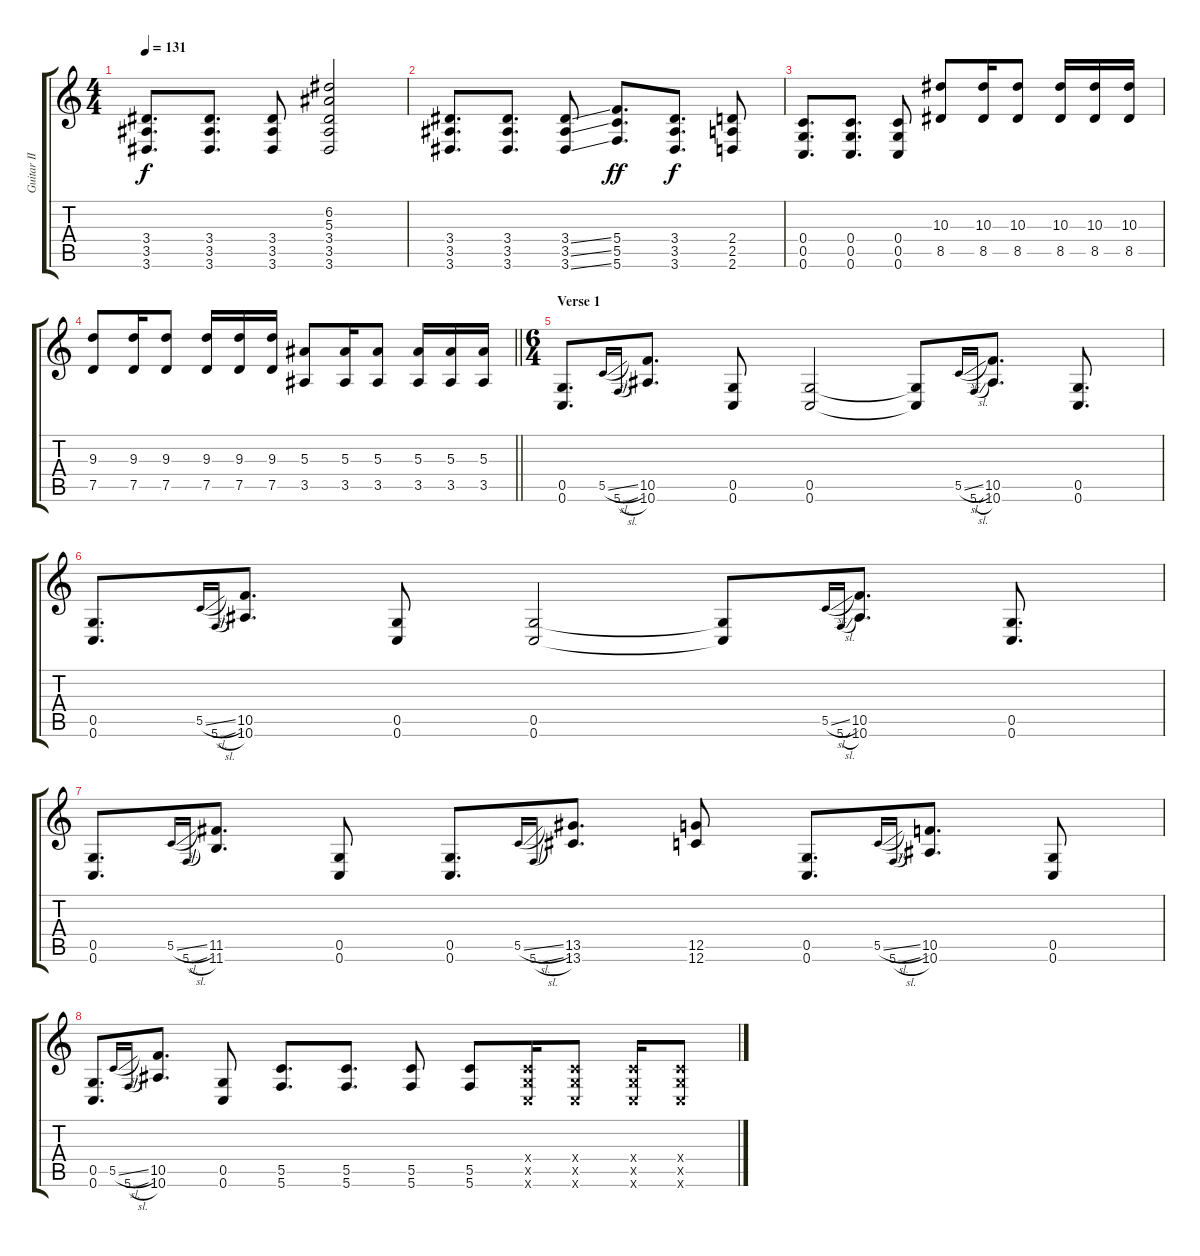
\track ("Guitar II" "Guitar II") {instrument distortionguitar}
\staff {score tabs}
\tuning (D4 A3 F3 C3 G2 C2) {hide}
\ts (4 4)
\tempo 131
\clef g2
\ks c
(3.4 3.5 3.6).8{d dy f} (3.4 3.5 3.6).8{d} (3.4 3.5 3.6).8 (6.2 5.3 3.4 3.5 3.6).2 |
(3.4 3.5 3.6).8{d} (3.4 3.5 3.6).8{d} (3.4{ss} 3.5{ss} 3.6{ss}).8 (5.4 5.5 5.6).8{d dy ff} (3.4 3.5 3.6).8{d dy f} (2.4 2.5 2.6).8 |
(0.4 0.5 0.6).8{d} (0.4 0.5 0.6).8{d} (0.4 0.5 0.6).8 (10.3 8.5).8 (10.3 8.5).16 (10.3 8.5).8 (10.3 8.5).16 (10.3 8.5).16 (10.3 8.5).16 |
\barLineRight lightlight
(9.3 7.5).8 (9.3 7.5).16 (9.3 7.5).8 (9.3 7.5).16 (9.3 7.5).16 (9.3 7.5).16 (5.3 3.5).8 (5.3 3.5).16 (5.3 3.5).8 (5.3 3.5).16 (5.3 3.5).16 (5.3 3.5).16 |
\ts (6 4)
\section ("" "Verse 1")
(0.5 0.6).8{d} 5.5{sl}.16{gr onbeat} 5.6{sl}.16{gr onbeat} (10.5 10.6).8{d} (0.5 0.6).8 (0.5 0.6).2 (0.5{t} 0.6{t}).8 5.5{sl}.16{gr onbeat} 5.6{sl}.16{gr onbeat} (10.5 10.6).8{d} (0.5 0.6).8{d} |
(0.5 0.6).8{d} 5.5{sl}.16{gr onbeat} 5.6{sl}.16{gr onbeat} (10.5 10.6).8{d} (0.5 0.6).8 (0.5 0.6).2 (0.5{t} 0.6{t}).8 5.5{sl}.16{gr onbeat} 5.6{sl}.16{gr onbeat} (10.5 10.6).8{d} (0.5 0.6).8{d} |
(0.5 0.6).8{d} 5.5{sl}.16{gr onbeat} 5.6{sl}.16{gr onbeat} (11.5 11.6).8{d} (0.5 0.6).8 (0.5 0.6).8{d} 5.5{sl}.16{gr onbeat} 5.6{sl}.16{gr onbeat} (13.5 13.6).8{d} (12.5 12.6).8 (0.5 0.6).8{d} 5.5{sl}.16{gr onbeat} 5.6{sl}.16{gr onbeat} (10.5 10.6).8{d} (0.5 0.6).8 |
(0.5 0.6).8{d} 5.5{sl}.16{gr onbeat} 5.6{sl}.16{gr onbeat} (10.5 10.6).8{d} (0.5 0.6).8 (5.5 5.6).8{d} (5.5 5.6).8{d} (5.5 5.6).8 (5.5 5.6).8 (0.4{x} 0.5{x} 0.6{x}).16 (0.4{x} 0.5{x} 0.6{x}).8 (0.4{x} 0.5{x} 0.6{x}).16 (0.4{x} 0.5{x} 0.6{x}).8
